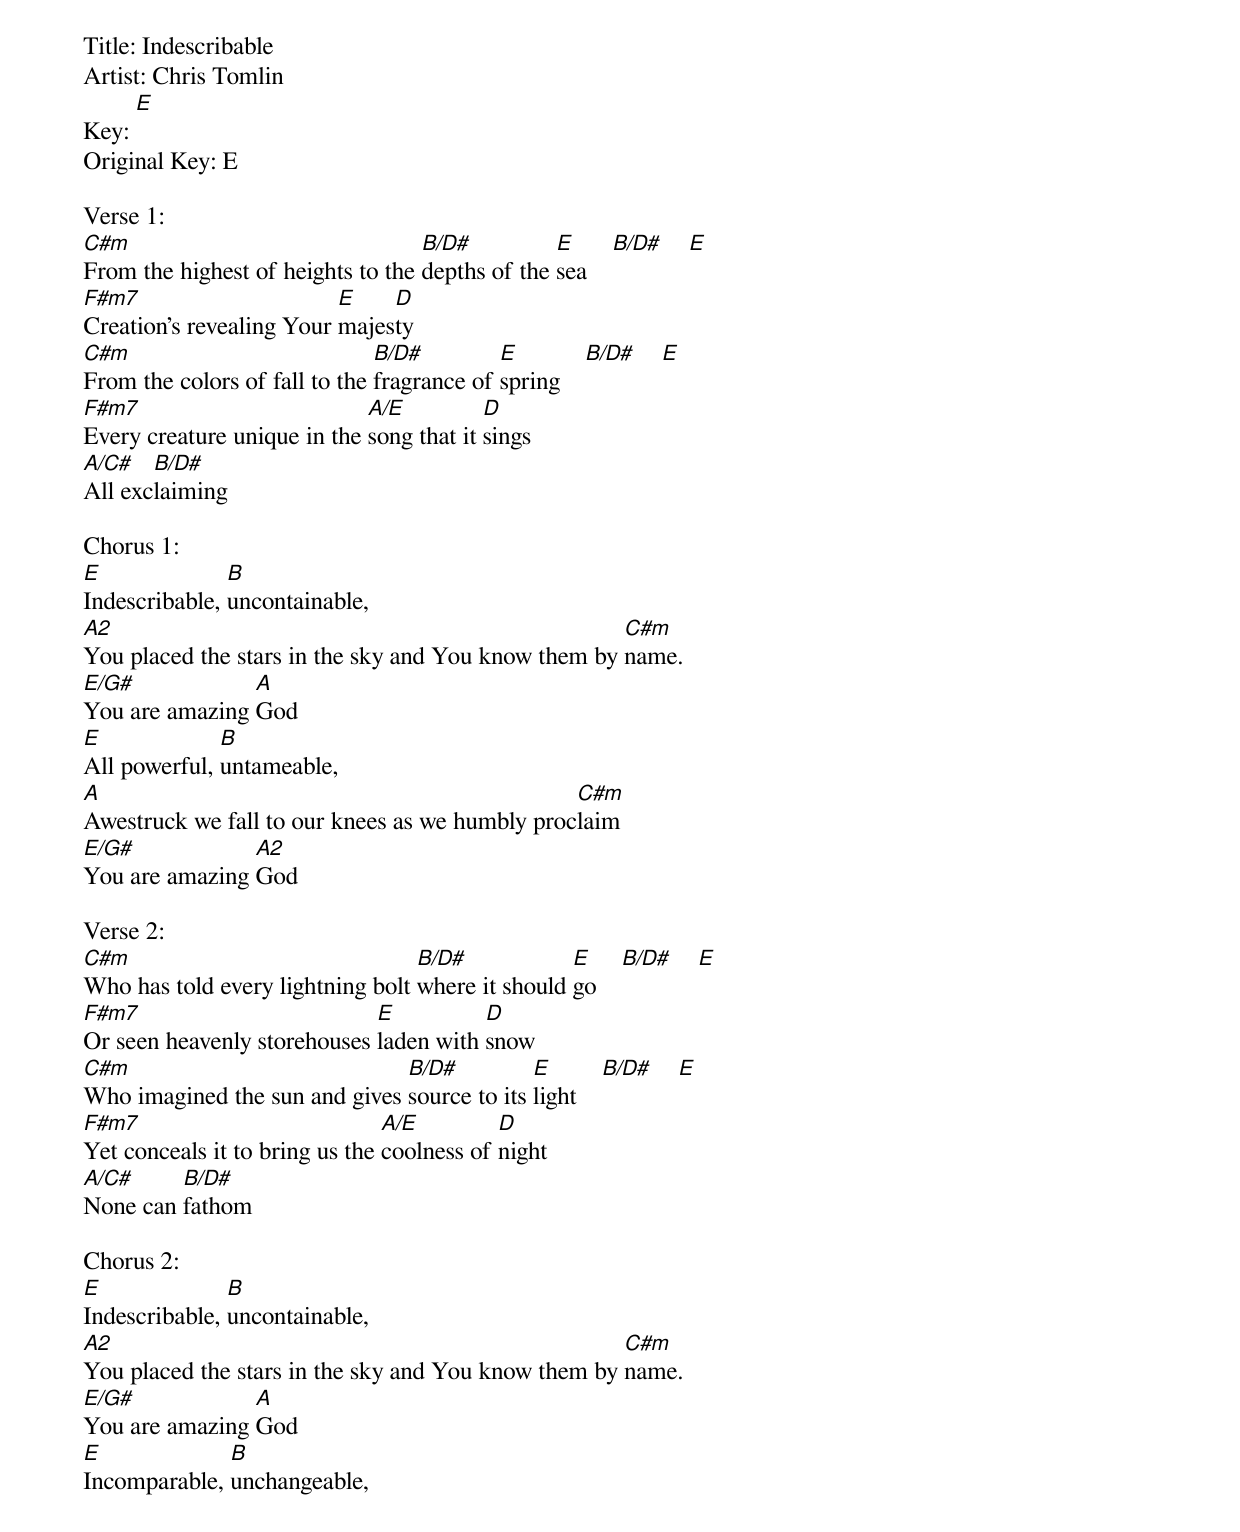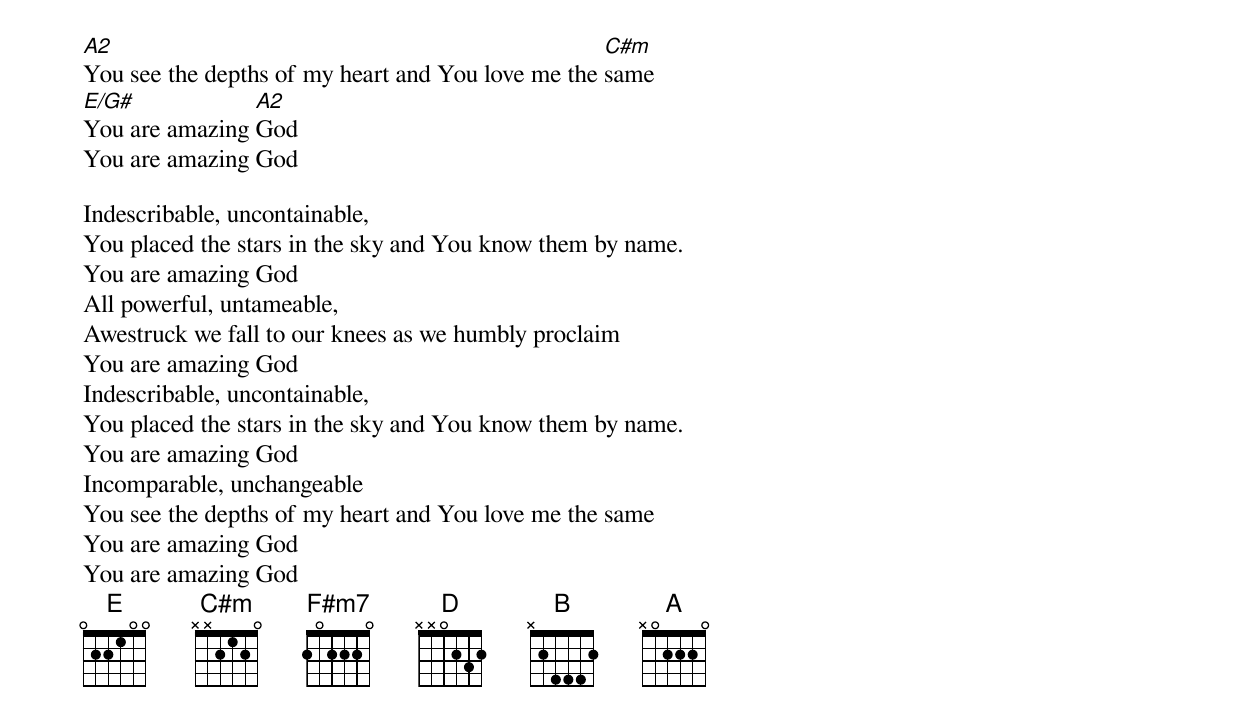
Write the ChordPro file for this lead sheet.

Title: Indescribable
Artist: Chris Tomlin
Key: [E]
Original Key: E

Verse 1:
[C#m]From the highest of heights to the [B/D#]depths of the [E]sea    [B/D#]    [E]
[F#m7]Creation's revealing Your [E]majes[D]ty
[C#m]From the colors of fall to the [B/D#]fragrance of [E]spring    [B/D#]    [E]
[F#m7]Every creature unique in the [A/E]song that it [D]sings
[A/C#]All exc[B/D#]laiming

Chorus 1:
[E]Indescribable, [B]uncontainable,
[A2]You placed the stars in the sky and You know them by [C#m]name.
[E/G#]You are amazing [A]God
[E]All powerful, [B]untameable,
[A]Awestruck we fall to our knees as we humbly proc[C#m]laim
[E/G#]You are amazing [A2]God

Verse 2:
[C#m]Who has told every lightning bolt [B/D#]where it should [E]go    [B/D#]    [E]
[F#m7]Or seen heavenly storehouses [E]laden with [D]snow
[C#m]Who imagined the sun and gives [B/D#]source to its [E]light    [B/D#]    [E]
[F#m7]Yet conceals it to bring us the [A/E]coolness of [D]night
[A/C#]None can [B/D#]fathom

Chorus 2:
[E]Indescribable, [B]uncontainable,
[A2]You placed the stars in the sky and You know them by [C#m]name.
[E/G#]You are amazing [A]God
[E]Incomparable, [B]unchangeable,
[A2]You see the depths of my heart and You love me the [C#m]same
[E/G#]You are amazing [A2]God
You are amazing God

Indescribable, uncontainable,
You placed the stars in the sky and You know them by name.
You are amazing God
All powerful, untameable,
Awestruck we fall to our knees as we humbly proclaim
You are amazing God
Indescribable, uncontainable,
You placed the stars in the sky and You know them by name.
You are amazing God
Incomparable, unchangeable
You see the depths of my heart and You love me the same
You are amazing God
You are amazing God
